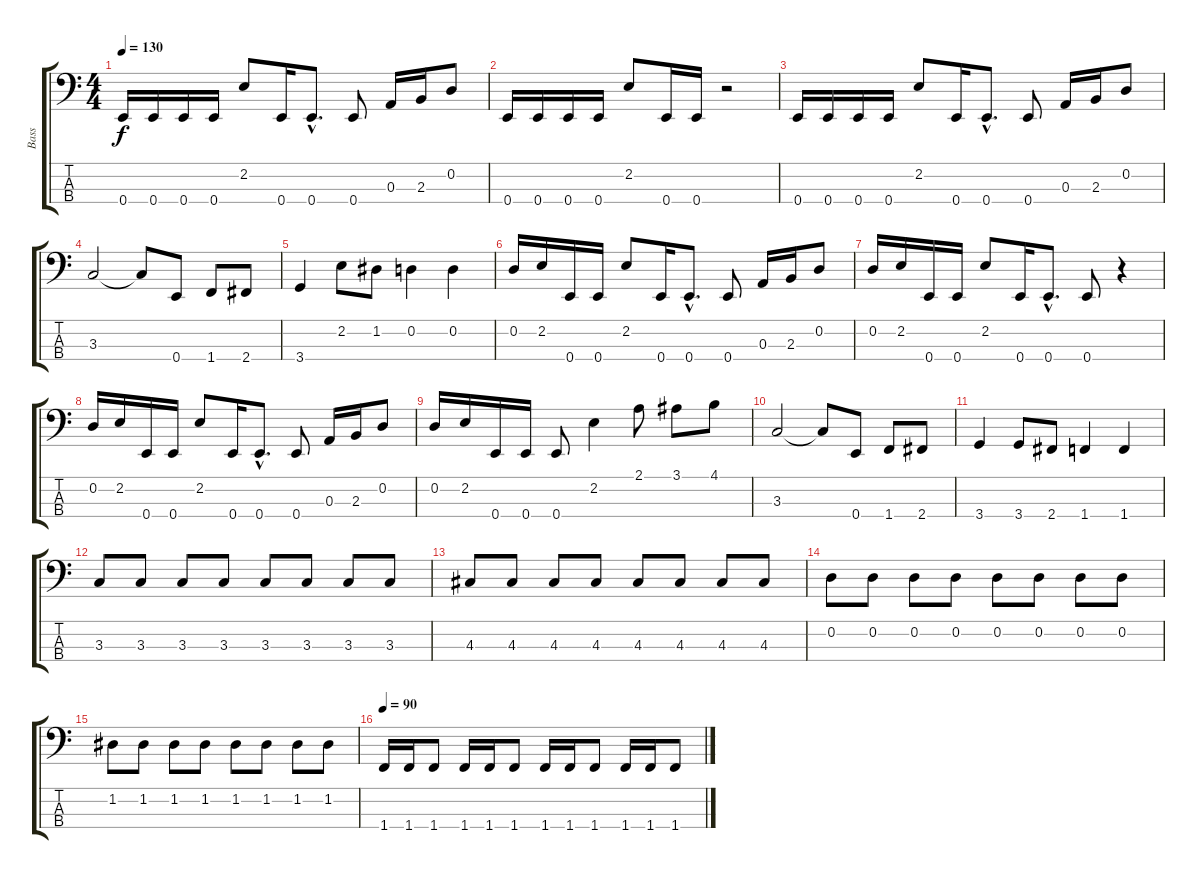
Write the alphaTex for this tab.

\track ("Bass" "Bass") {instrument electricbasspick}
\staff {score tabs}
\tuning (G2 D2 A1 E1) {hide}
\ts (4 4)
\tempo 130
\clef f4
\ks c
0.4.16{dy f} 0.4.16 0.4.16 0.4.16 2.2.8 0.4.16 0.4{hac}.8{d} 0.4.8 0.3.16 2.3.16 0.2.8 |
0.4.16 0.4.16 0.4.16 0.4.16 2.2.8 0.4.16 0.4.16 r.2 |
0.4.16 0.4.16 0.4.16 0.4.16 2.2.8 0.4.16 0.4{hac}.8{d} 0.4.8 0.3.16 2.3.16 0.2.8 |
3.3.2 3.3{t}.8 0.4.8 1.4.8 2.4.8 |
3.4.4 2.2.8 1.2.8 0.2.4 0.2.4 |
0.2.16 2.2.16 0.4.16 0.4.16 2.2.8 0.4.16 0.4{hac}.8{d} 0.4.8 0.3.16 2.3.16 0.2.8 |
0.2.16 2.2.16 0.4.16 0.4.16 2.2.8 0.4.16 0.4{hac}.8{d} 0.4.8 r.4 |
0.2.16 2.2.16 0.4.16 0.4.16 2.2.8 0.4.16 0.4{hac}.8{d} 0.4.8 0.3.16 2.3.16 0.2.8 |
0.2.16 2.2.16 0.4.16 0.4.16 0.4.8 2.2.4 2.1.8 3.1.8 4.1.8 |
3.3.2 3.3{t}.8 0.4.8 1.4.8 2.4.8 |
3.4.4 3.4.8 2.4.8 1.4.4 1.4.4 |
3.3.8 3.3.8 3.3.8 3.3.8 3.3.8 3.3.8 3.3.8 3.3.8 |
4.3.8 4.3.8 4.3.8 4.3.8 4.3.8 4.3.8 4.3.8 4.3.8 |
0.2.8 0.2.8 0.2.8 0.2.8 0.2.8 0.2.8 0.2.8 0.2.8 |
1.2.8 1.2.8 1.2.8 1.2.8 1.2.8 1.2.8 1.2.8 1.2.8 |
\tempo 90
1.4.16 1.4.16 1.4.8 1.4.16 1.4.16 1.4.8 1.4.16 1.4.16 1.4.8 1.4.16 1.4.16 1.4.8
